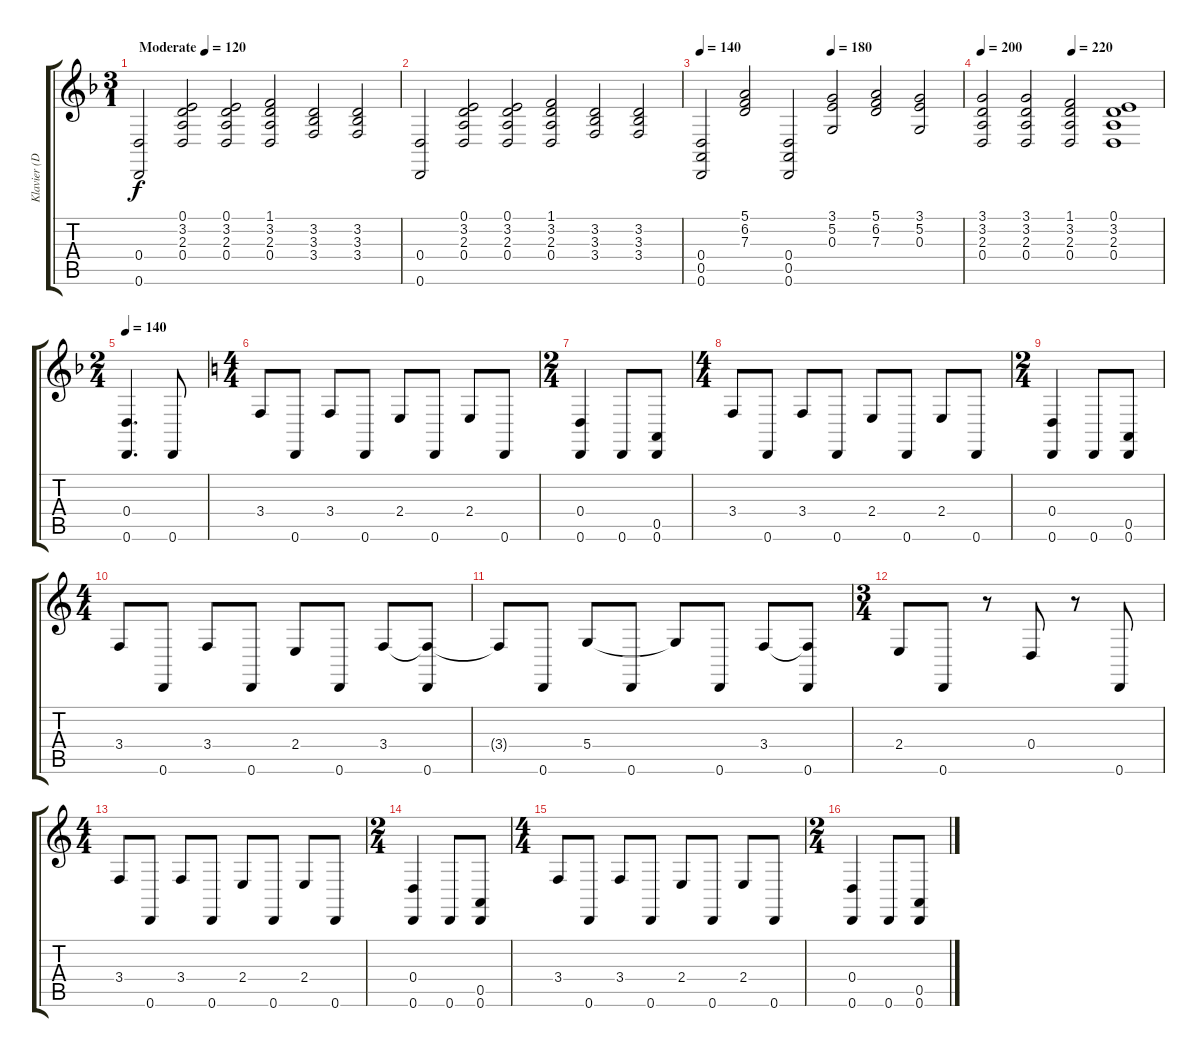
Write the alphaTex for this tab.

\track ("Klavier (Dropped D -> Gitarre)" "Klavier (D") {instrument brightacousticpiano}
\staff {score tabs}
\tuning (E4 B3 G3 D3 A2 D2) {hide}
\ts (3 1)
\tempo (120 "Moderate")
\clef g2
\ks f
(0.4 0.6).2{dy f instrument brightacousticpiano} (0.1 3.2 2.3 0.4).2 (0.1 3.2 2.3 0.4).2 (1.1 3.2 2.3 0.4).2 (3.2 3.3 3.4).2 (3.2 3.3 3.4).2 |
(0.4 0.6).2 (0.1 3.2 2.3 0.4).2 (0.1 3.2 2.3 0.4).2 (1.1 3.2 2.3 0.4).2 (3.2 3.3 3.4).2 (3.2 3.3 3.4).2 |
\tempo 140
\tempo (180 0.5)
(0.4 0.5 0.6).2 (5.1 6.2 7.3).2 (0.4 0.5 0.6).2 (3.1 5.2 0.3).2 (5.1 6.2 7.3).2 (3.1 5.2 0.3).2 |
\tempo 200
\tempo (220 0.5)
(3.1 3.2 2.3 0.4).2 (3.1 3.2 2.3 0.4).2 (1.1 3.2 2.3 0.4).2 (0.1 3.2 2.3 0.4).1 |
\ts (2 4)
\tempo 140
(0.4 0.6).4{d} 0.6.8 |
\ts (4 4)
\ks c
3.4.8 0.6.8 3.4.8 0.6.8 2.4.8 0.6.8 2.4.8 0.6.8 |
\ts (2 4)
(0.4 0.6).4 0.6.8 (0.5 0.6).8 |
\ts (4 4)
3.4.8 0.6.8 3.4.8 0.6.8 2.4.8 0.6.8 2.4.8 0.6.8 |
\ts (2 4)
(0.4 0.6).4 0.6.8 (0.5 0.6).8 |
\ts (4 4)
3.4.8 0.6.8 3.4.8 0.6.8 2.4.8 0.6.8 3.4.8 (3.4{t} 0.6).8 |
3.4{t}.8 0.6.8 5.4.8 0.6.8 5.4{t}.8 0.6.8 3.4.8 (3.4{t} 0.6).8 |
\ts (3 4)
2.4.8 0.6.8 r.8 0.4.8 r.8 0.6.8 |
\ts (4 4)
3.4.8 0.6.8 3.4.8 0.6.8 2.4.8 0.6.8 2.4.8 0.6.8 |
\ts (2 4)
(0.4 0.6).4 0.6.8 (0.5 0.6).8 |
\ts (4 4)
3.4.8 0.6.8 3.4.8 0.6.8 2.4.8 0.6.8 2.4.8 0.6.8 |
\ts (2 4)
(0.4 0.6).4 0.6.8 (0.5 0.6).8
